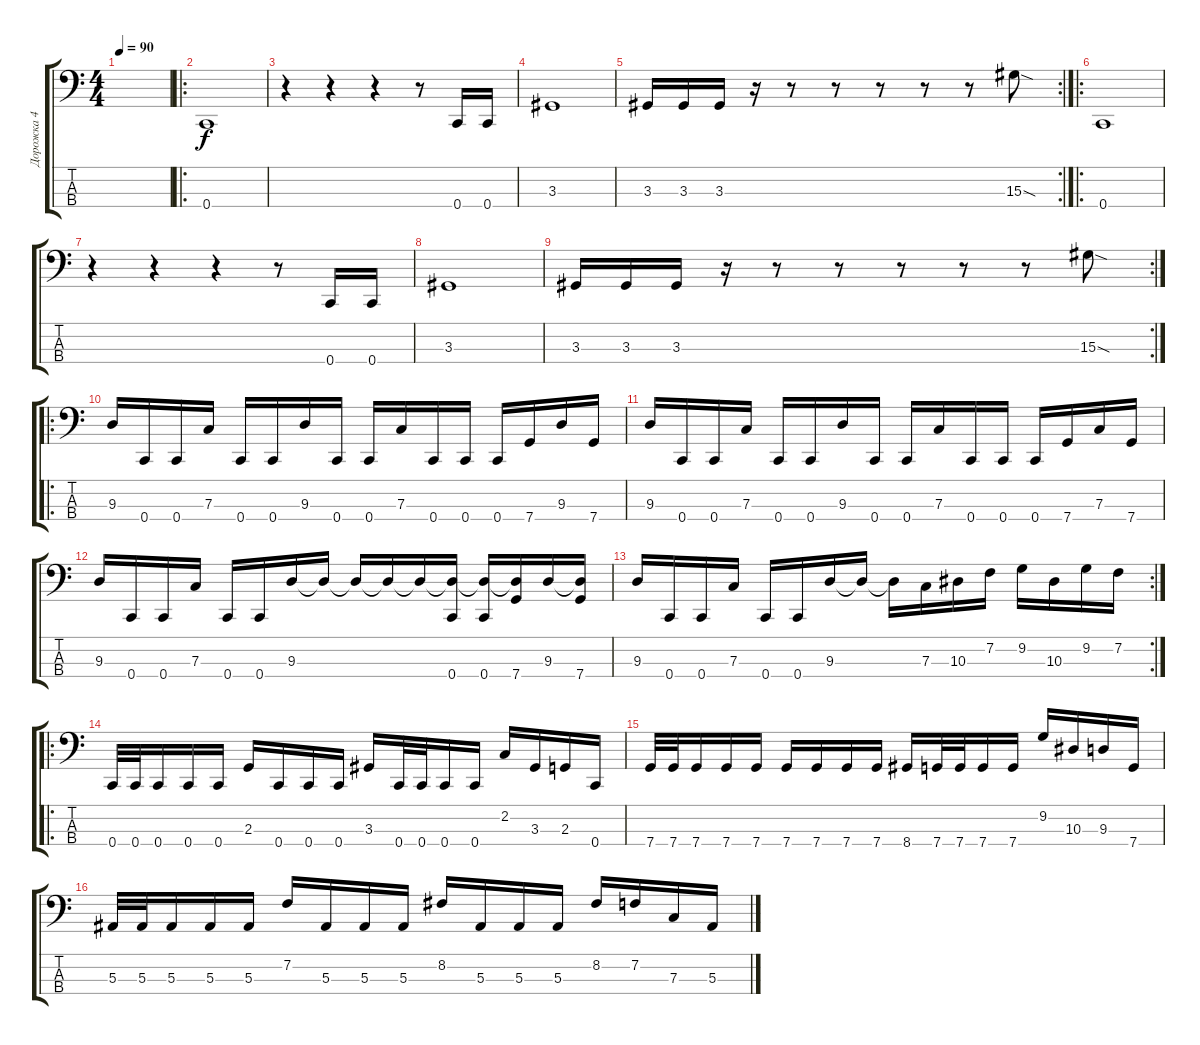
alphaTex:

\track ("Дорожка 4" "Дорожка 4") {instrument electricbassfinger}
\staff {score tabs}
\tuning (Eb2 Bb1 F1 C1) {hide}
\ts (4 4)
\tempo 90
\clef f4
\ks c
|
\ro
0.4.1 |
r.4 r.4 r.4 r.8 0.4.16 0.4.16 |
3.3.1 |
\rc 2
3.3.16 3.3.16 3.3.16 r.16 r.8 r.8 r.8 r.8 r.8 15.3{sod}.8 |
\ro
0.4.1 |
r.4 r.4 r.4 r.8 0.4.16 0.4.16 |
3.3.1 |
\rc 2
3.3.16 3.3.16 3.3.16 r.16 r.8 r.8 r.8 r.8 r.8 15.3{sod}.8 |
\ro
9.3.16 0.4.16 0.4.16 7.3.16 0.4.16 0.4.16 9.3.16 0.4.16 0.4.16 7.3.16 0.4.16 0.4.16 0.4.16 7.4.16 9.3.16 7.4.16 |
9.3.16 0.4.16 0.4.16 7.3.16 0.4.16 0.4.16 9.3.16 0.4.16 0.4.16 7.3.16 0.4.16 0.4.16 0.4.16 7.4.16 7.3.16 7.4.16 |
9.3.16 0.4.16 0.4.16 7.3.16 0.4.16 0.4.16 9.3.16 9.3{t}.16 9.3{t}.16 9.3{t}.16 9.3{t}.16 (9.3{t} 0.4).16 (9.3{t} 0.4).16 (9.3{t} 7.4).16 9.3.16 (9.3{t} 7.4).16 |
\rc 2
9.3.16 0.4.16 0.4.16 7.3.16 0.4.16 0.4.16 9.3.16 9.3{t}.16 9.3{t}.16 7.3.16 10.3.16 7.2.16 9.2.16 10.3.16 9.2.16 7.2.16 |
\ro
0.4.32 0.4.32 0.4.16 0.4.16 0.4.16 2.3.16 0.4.16 0.4.16 0.4.16 3.3.16 0.4.32 0.4.32 0.4.16 0.4.16 2.2.16 3.3.16 2.3.16 0.4.16 |
7.4.32 7.4.32 7.4.16 7.4.16 7.4.16 7.4.16 7.4.16 7.4.16 7.4.16 8.4.16 7.4.32 7.4.32 7.4.16 7.4.16 9.2.16 10.3.16 9.3.16 7.4.16 |
5.3.32 5.3.32 5.3.16 5.3.16 5.3.16 7.2.16 5.3.16 5.3.16 5.3.16 8.2.16 5.3.16 5.3.16 5.3.16 8.2.16 7.2.16 7.3.16 5.3.16
